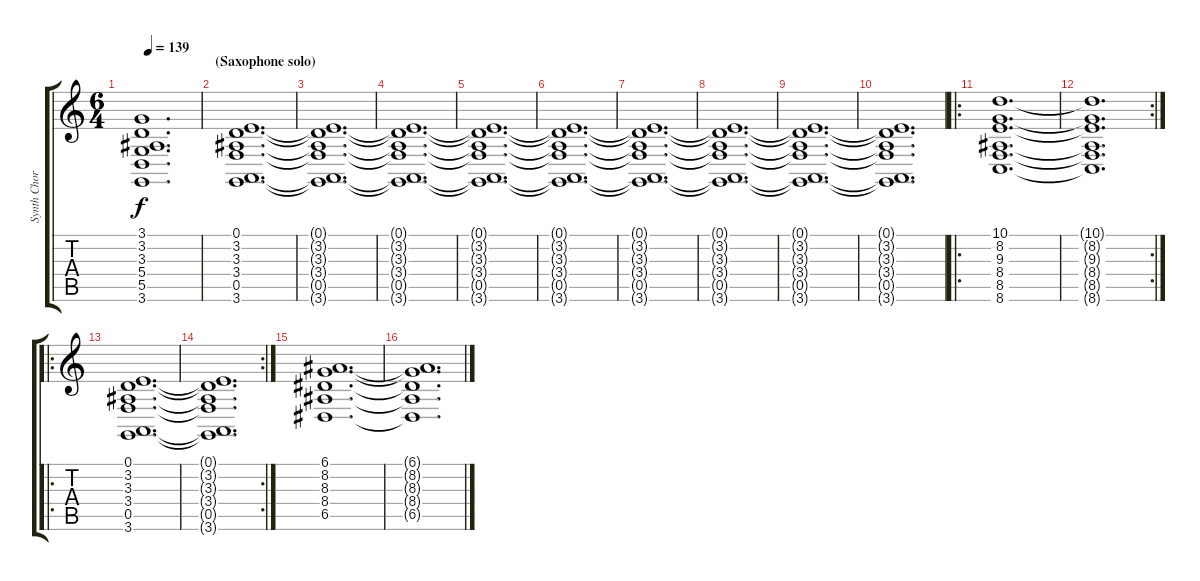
\track ("Synth Chords (Rick Wright)" "Synth Chor") {instrument stringensemble1}
\staff {score tabs}
\tuning (E4 B3 G3 D3 A2 E2) {hide}
\ts (6 4)
\tempo 139
\clef g2
\ks c
(3.1 3.2 3.3 5.4 5.5 3.6).1{d dy f} |
\section ("" "(Saxophone solo)")
(0.1 3.2 3.3 3.4 0.5 3.6).1{d} |
(0.1{t} 3.2{t} 3.3{t} 3.4{t} 0.5{t} 3.6{t}).1{d} |
(0.1{t} 3.2{t} 3.3{t} 3.4{t} 0.5{t} 3.6{t}).1{d} |
(0.1{t} 3.2{t} 3.3{t} 3.4{t} 0.5{t} 3.6{t}).1{d} |
(0.1{t} 3.2{t} 3.3{t} 3.4{t} 0.5{t} 3.6{t}).1{d} |
(0.1{t} 3.2{t} 3.3{t} 3.4{t} 0.5{t} 3.6{t}).1{d} |
(0.1{t} 3.2{t} 3.3{t} 3.4{t} 0.5{t} 3.6{t}).1{d} |
(0.1{t} 3.2{t} 3.3{t} 3.4{t} 0.5{t} 3.6{t}).1{d} |
(0.1{t} 3.2{t} 3.3{t} 3.4{t} 0.5{t} 3.6{t}).1{d} |
\ro
(10.1 8.2 9.3 8.4 8.5 8.6).1{d} |
\rc 2
(10.1{t} 8.2{t} 9.3{t} 8.4{t} 8.5{t} 8.6{t}).1{d} |
\ro
(0.1 3.2 3.3 3.4 0.5 3.6).1{d} |
\rc 2
(0.1{t} 3.2{t} 3.3{t} 3.4{t} 0.5{t} 3.6{t}).1{d} |
(6.1 8.2 8.3 8.4 6.5).1{d} |
(6.1{t} 8.2{t} 8.3{t} 8.4{t} 6.5{t}).1{d}
